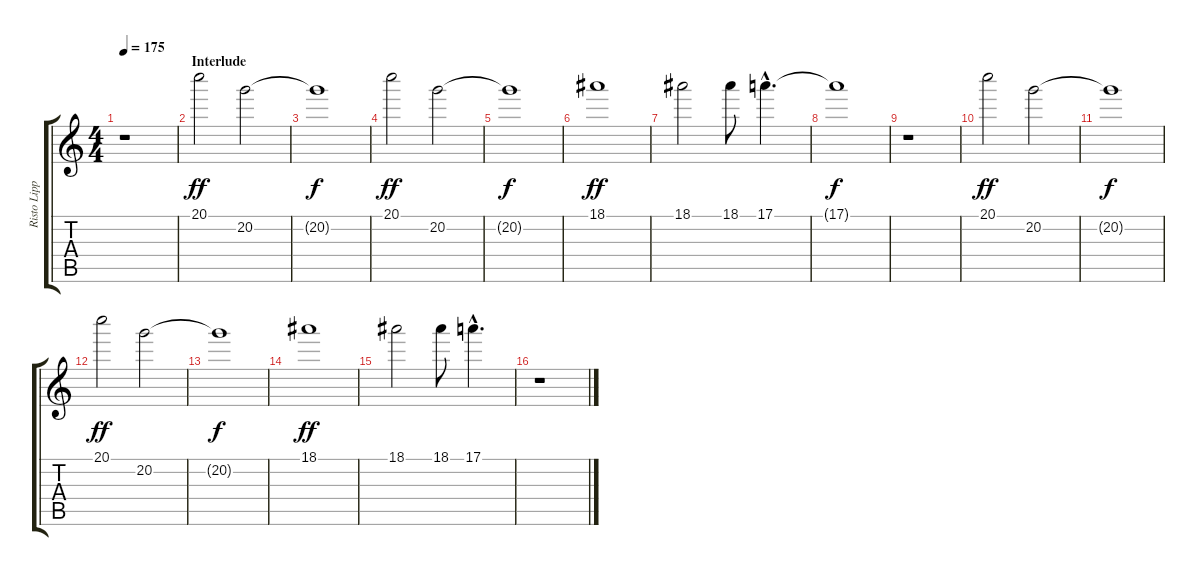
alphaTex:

\track ("Risto Lipponen-Lead Acoustic" "Risto Lipp") {instrument acousticguitarsteel}
\staff {score tabs}
\tuning (E4 B3 G3 D3 A2 E2) {hide}
\ts (4 4)
\tempo 175
\clef g2
\ks c
r.1{dy f} |
\section ("" "Interlude")
20.1.2{dy ff} 20.2.2 |
20.2{t}.1{dy f} |
20.1.2{dy ff} 20.2.2 |
20.2{t}.1{dy f} |
18.1.1{dy ff} |
18.1.2 18.1.8 17.1{hac}.4{d} |
17.1{t}.1{dy f} |
r.1 |
20.1.2{dy ff} 20.2.2 |
20.2{t}.1{dy f} |
20.1.2{dy ff} 20.2.2 |
20.2{t}.1{dy f} |
18.1.1{dy ff} |
18.1.2 18.1.8 17.1{hac}.4{d} |
r.1
